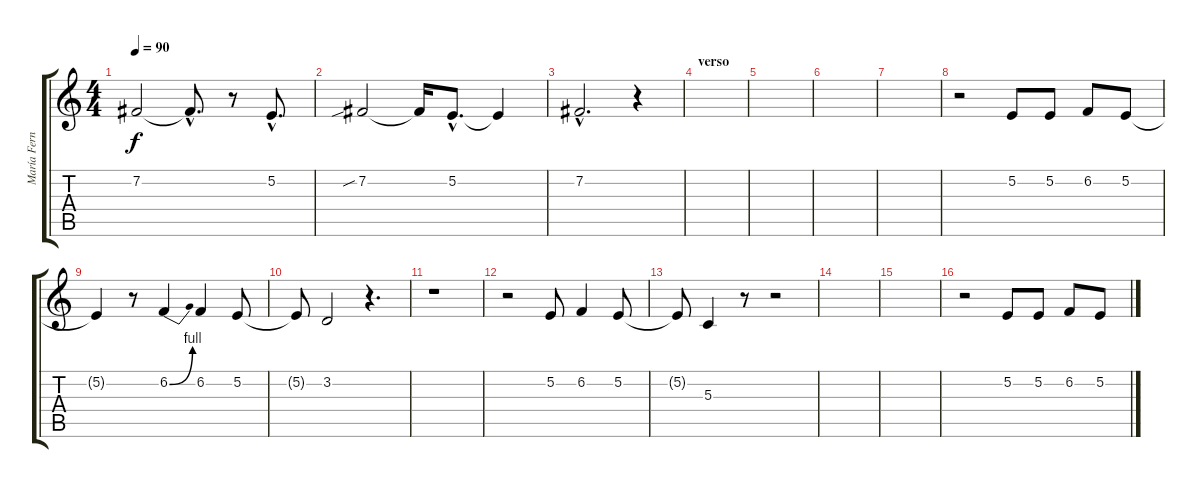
\track ("María Fernanda (voz)" "María Fern") {instrument lead3calliope}
\staff {score tabs}
\tuning (E4 B3 G3 D3 A2 E2) {hide}
\ts (4 4)
\tempo 90
\clef g2
\ks c
7.2.2{dy f} 7.2{hac t}.8{d} r.8 5.2{hac}.8{d} |
7.2{sib}.2 7.2{t}.16 5.2{hac}.8{d} 5.2{t}.4 |
7.2{hac}.2{d} r.4 |
\section ("" "verso")
|
|
|
|
r.2{volume 10 instrument lead3calliope} 5.2.8 5.2.8 6.2.8 5.2.8 |
5.2{t}.4 r.8 6.2{be (bend 0 0 60 4)}.4 6.2.4 5.2.8 |
5.2{t}.8 3.2.2 r.4{d} |
r.1 |
r.2 5.2.8 6.2.4 5.2.8 |
5.2{t}.8 5.3.4 r.8 r.2 |
|
|
r.2 5.2.8 5.2.8 6.2.8 5.2.8
